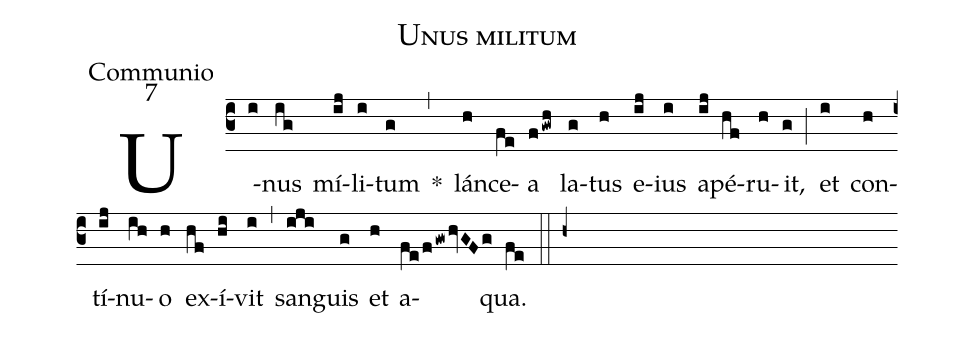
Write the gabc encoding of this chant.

name:Unus militum;
office-part:Communio;
mode:7;
%%
(c3) U(i)nus(ig) mí(ij)li(i)tum(g) *(,) lán(h)ce(fe)a(fgwh) la(g)tus(h) e(ij)ius(i) a(ij)pé(hf)ru(h)it,(g) (;) et(i) con(h)tí(ij)nu(ih)o(h) ex(hf)í(hi)vit(i) (,) san(iji)guis(g) et(h) a(fe/fgw/hvGFg)qua.(fe) (::h+)
